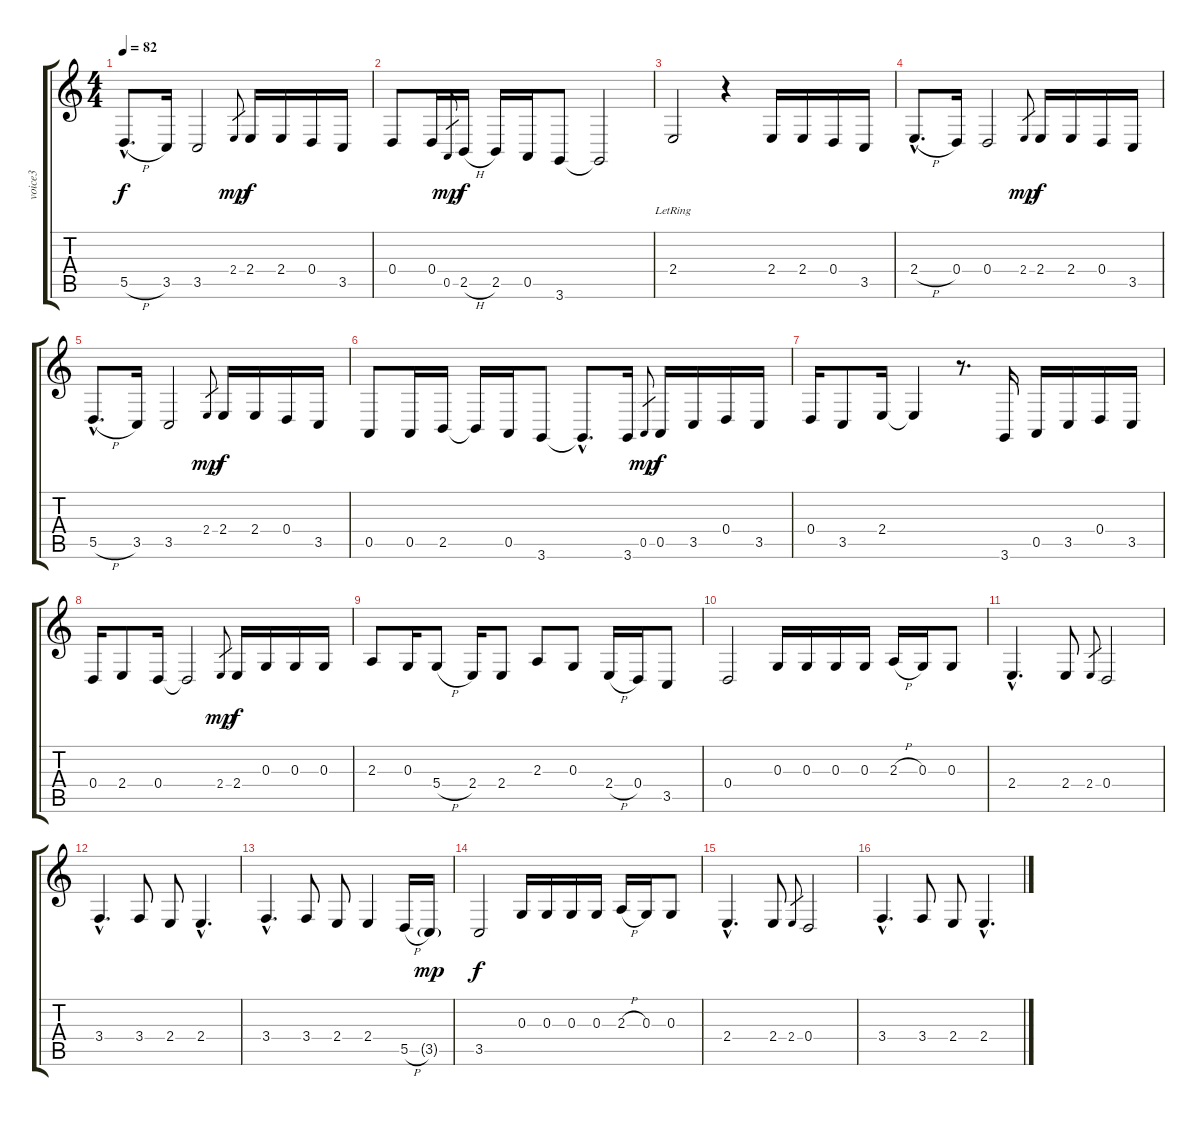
\track ("voice3" "voice3") {instrument tenorsax}
\staff {score tabs}
\tuning (E4 B3 G3 D3 A2 E2) {hide}
\ts (4 4)
\tempo 82
\clef g2
\ks c
5.5{h hac}.8{d dy f} 3.5.16 3.5.2 2.4.8{gr dy mp} 2.4.16{dy f} 2.4.16 0.4.16 3.5.16 |
0.4.8 0.4.16 0.5.8{gr dy mp} 2.5{h}.16{dy f} 2.5.16 0.5.16 3.6.8 3.6{t}.2 |
2.4{lr}.2 r.4 2.4.16 2.4.16 0.4.16 3.5.16 |
2.4{h hac}.8{d} 0.4.16 0.4.2 2.4.8{gr dy mp} 2.4.16{dy f} 2.4.16 0.4.16 3.5.16 |
5.5{h hac}.8{d} 3.5.16 3.5.2 2.4.8{gr dy mp} 2.4.16{dy f} 2.4.16 0.4.16 3.5.16 |
0.5.8 0.5.16 2.5.16 2.5{t}.16 0.5.16 3.6.8 3.6{hac t}.8{d} 3.6.16 0.5.8{gr dy mp} 0.5.16{dy f} 3.5.16 0.4.16 3.5.16 |
0.4.16 3.5.8 2.4.16 2.4{t}.4 r.8{d} 3.6.16 0.5.16 3.5.16 0.4.16 3.5.16 |
0.4.16 2.4.8 0.4.16 0.4{t}.2 2.4.8{gr dy mp} 2.4.16{dy f} 0.3.16 0.3.16 0.3.16 |
2.3.8 0.3.16 5.4{h}.8 2.4.16 2.4.8 2.3.8 0.3.8 2.4{h}.16 0.4.16 3.5.8 |
0.4.2 0.3.16 0.3.16 0.3.16 0.3.16 2.3{h}.16 0.3.16 0.3.8 |
2.4{hac}.4{d} 2.4.8 2.4.8{gr} 0.4.2 |
3.4{hac}.4{d} 3.4.8 2.4.8 2.4{hac}.4{d} |
3.4{hac}.4{d} 3.4.8 2.4.8 2.4.4 5.5{h}.16 3.5{g}.16{dy mp} |
3.5.2{dy f} 0.3.16 0.3.16 0.3.16 0.3.16 2.3{h}.16 0.3.16 0.3.8 |
2.4{hac}.4{d} 2.4.8 2.4.8{gr} 0.4.2 |
3.4{hac}.4{d} 3.4.8 2.4.8 2.4{hac}.4{d}
